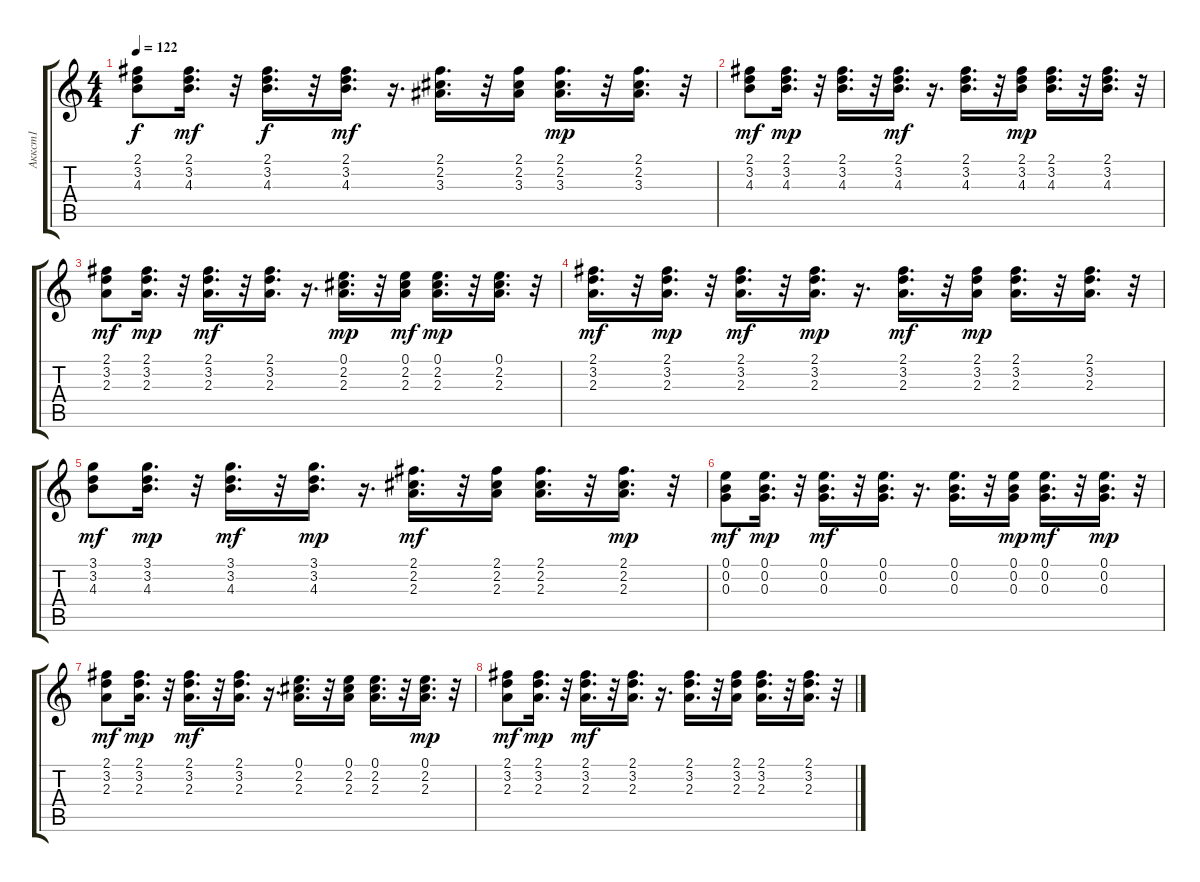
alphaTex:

\track ("Аккст1" "Аккст1") {instrument acousticguitarsteel}
\staff {score tabs}
\tuning (E4 B3 G3 D3 A2 E2) {hide}
\ts (4 4)
\tempo 122
\clef g2
\ks c
(2.1 3.2 4.3).8{dy f volume 9} (2.1 3.2 4.3).16{d dy mf volume 9} r.32 (2.1 3.2 4.3).16{d dy f volume 9} r.32 (2.1 3.2 4.3).16{d dy mf volume 9} r.16{d} (2.1 2.2 3.3).16{d volume 9} r.32 (2.1 2.2 3.3).16{volume 9} (2.1 2.2 3.3).16{d dy mp volume 8} r.32 (2.1 2.2 3.3).16{d volume 8} r.32 |
(2.1 3.2 4.3).8{dy mf volume 8} (2.1 3.2 4.3).16{d dy mp volume 8} r.32 (2.1 3.2 4.3).16{d volume 8} r.32 (2.1 3.2 4.3).16{d dy mf volume 8} r.16{d} (2.1 3.2 4.3).16{d volume 8} r.32 (2.1 3.2 4.3).16{dy mp volume 8} (2.1 3.2 4.3).16{d volume 7} r.32 (2.1 3.2 4.3).16{d volume 7} r.32 |
(2.1 3.2 2.3).8{dy mf volume 7} (2.1 3.2 2.3).16{d dy mp volume 7} r.32 (2.1 3.2 2.3).16{d dy mf volume 7} r.32 (2.1 3.2 2.3).16{d volume 7} r.16{d} (0.1 2.2 2.3).16{d dy mp volume 6} r.32 (0.1 2.2 2.3).16{dy mf volume 6} (0.1 2.2 2.3).16{d dy mp} r.32 (0.1 2.2 2.3).16{d volume 6} r.32 |
(2.1 3.2 2.3).16{d dy mf volume 6} r.32 (2.1 3.2 2.3).16{d dy mp volume 6} r.32 (2.1 3.2 2.3).16{d dy mf volume 6} r.32 (2.1 3.2 2.3).16{d dy mp volume 6} r.16{d} (2.1 3.2 2.3).16{d dy mf volume 5} r.32 (2.1 3.2 2.3).16{dy mp volume 5} (2.1 3.2 2.3).16{d volume 5} r.32 (2.1 3.2 2.3).16{d volume 5} r.32 |
(3.1 3.2 4.3).8{dy mf volume 5} (3.1 3.2 4.3).16{d dy mp volume 5} r.32 (3.1 3.2 4.3).16{d dy mf volume 4} r.32 (3.1 3.2 4.3).16{d dy mp volume 4} r.16{d} (2.1 2.2 2.3).16{d dy mf volume 4} r.32 (2.1 2.2 2.3).16{volume 4} (2.1 2.2 2.3).16{d volume 4} r.32 (2.1 2.2 2.3).16{d dy mp volume 4} r.32 |
(0.1 0.2 0.3).8{dy mf volume 4} (0.1 0.2 0.3).16{d dy mp volume 3} r.32 (0.1 0.2 0.3).16{d dy mf volume 3} r.32 (0.1 0.2 0.3).16{d volume 3} r.16{d} (0.1 0.2 0.3).16{d volume 3} r.32 (0.1 0.2 0.3).16{dy mp volume 3} (0.1 0.2 0.3).16{d dy mf} r.32 (0.1 0.2 0.3).16{d dy mp volume 2} r.32 |
(2.1 3.2 2.3).8{dy mf volume 2} (2.1 3.2 2.3).16{d dy mp volume 2} r.32 (2.1 3.2 2.3).16{d dy mf volume 2} r.32 (2.1 3.2 2.3).16{d volume 2} r.16{d} (0.1 2.2 2.3).16{d volume 2} r.32 (0.1 2.2 2.3).16{volume 2} (0.1 2.2 2.3).16{d volume 2} r.32 (0.1 2.2 2.3).16{d dy mp volume 1} r.32 |
(2.1 3.2 2.3).8{dy mf volume 1} (2.1 3.2 2.3).16{d dy mp volume 1} r.32 (2.1 3.2 2.3).16{d dy mf volume 1} r.32 (2.1 3.2 2.3).16{d volume 1} r.16{d} (2.1 3.2 2.3).16{d volume 1} r.32 (2.1 3.2 2.3).16{volume 0} (2.1 3.2 2.3).16{d} r.32 (2.1 3.2 2.3).16{d volume 0} r.32
